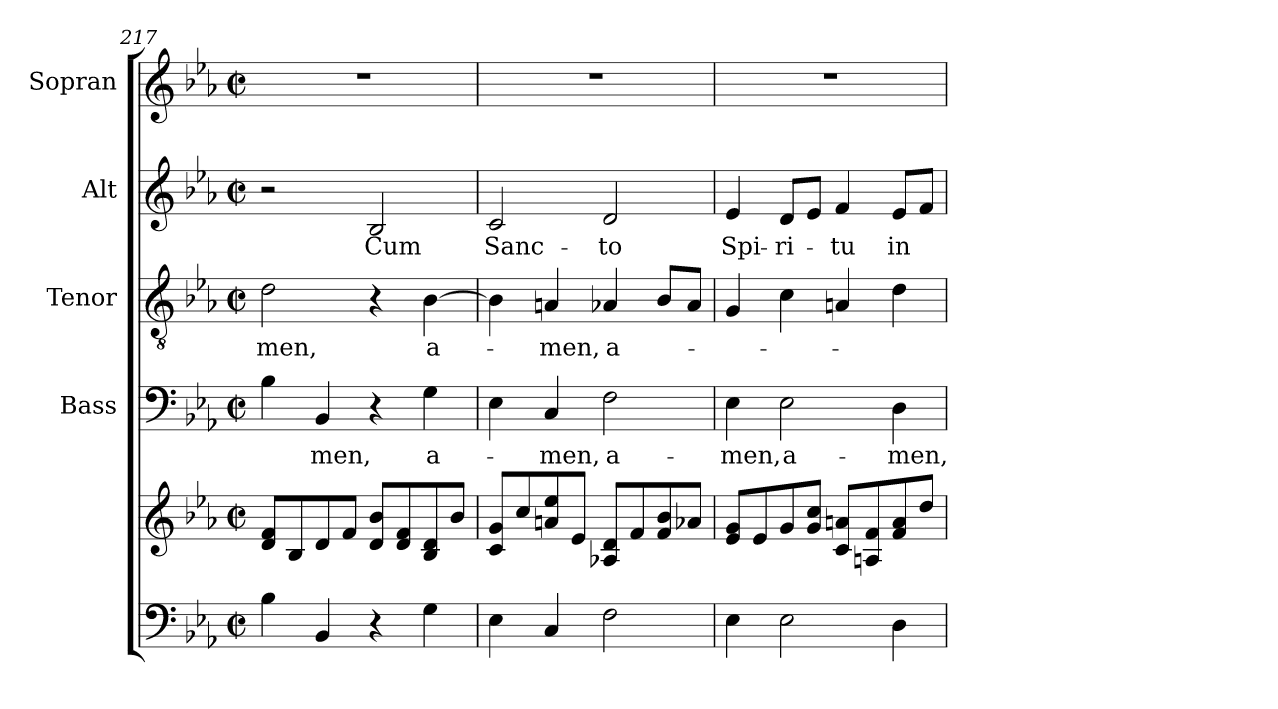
**kern	**kern	**kern	**text	**kern	**text	**kern	**text	**kern
*part5	*part5	*part4	*part4	*part3	*part3	*part2	*part2	*part1
*staff6	*staff5	*staff4	*staff4	*staff3	*staff3	*staff2	*staff2	*staff1
*	*	*I"Bass	*	*I"Tenor	*	*I"Alt	*	*I"Sopran
*	*	*I'B.	*	*I'T.	*	*I'A.	*	*I'S.
*clefF4	*clefG2	*clefF4	*	*clefGv2	*	*clefG2	*	*clefG2
*k[b-e-a-]	*k[b-e-a-]	*k[b-e-a-]	*	*k[b-e-a-]	*	*k[b-e-a-]	*	*k[b-e-a-]
*E-:	*E-:	*E-:	*	*E-:	*	*E-:	*	*E-:
*M2/2	*M2/2	*M2/2	*	*M2/2	*	*M2/2	*	*M2/2
*met(c|)	*met(c|)	*met(c|)	*	*met(c|)	*	*met(c|)	*	*met(c|)
=217	=217	=217	=217	=217	=217	=217	=217	=217
!	!	!	!	!	!LO:LY:b	!	!	!
4B-\	8d/ 8f/L	4B-\	.	2d\	-men,	2r	.	1r
.	8B-/	.	.	.	.	.	.	.
!	!	!	!LO:LY:b	!	!	!	!	!
4BB-/	8d/	4BB-/	-men,	.	.	.	.	.
.	8f/J	.	.	.	.	.	.	.
!	!	!	!	!	!	!	!LO:LY:b	!
4r	8d/ 8b-/L	4r	.	4r	.	2B-/	Cum	.
.	8d/ 8f/	.	.	.	.	.	.	.
!	!	!	!LO:LY:b	!	!LO:LY:b	!	!	!
4G\	8B-/ 8d/	4G\	a-	[4B-\	a-	.	.	.
.	8b-/J	.	.	.	.	.	.	.
!!LO:PB:g=z
=218	=218	=218	=218	=218	=218	=218	=218	=218
!	!	!	!	!	!	!	!LO:LY:b	!
4E-\	8c/ 8g/L	4E-\	.	4B-\]	.	2c/	Sanc-	1r
.	8cc/	.	.	.	.	.	.	.
!	!	!	!LO:LY:b	!	!LO:LY:b	!	!	!
4C/	8an/ 8ee-/	4C/	-men,	4An/	-men,	.	.	.
.	8e-/J	.	.	.	.	.	.	.
!	!	!	!LO:LY:b	!	!LO:LY:b	!	!LO:LY:b	!
2F\	8A-X/ 8d/L	2F\	a-	4A-X/	a-	2d/	-to	.
.	8f/	.	.	.	.	.	.	.
.	8f/ 8b-/	.	.	8B-/L	.	.	.	.
.	8a-X/J	.	.	8A-/J	.	.	.	.
=219	=219	=219	=219	=219	=219	=219	=219	=219
!	!	!	!LO:LY:b	!	!	!	!LO:LY:b	!
4E-\	8e-/ 8g/L	4E-\	-men,	4G/	.	4e-/	Spi-	1r
.	8e-/	.	.	.	.	.	.	.
!	!	!	!LO:LY:b	!	!	!	!LO:LY:b	!
2E-\	8g/	2E-\	a-	4c\	.	8d/L	-ri-	.
.	8g/ 8cc/J	.	.	.	.	8e-/J	.	.
!	!	!	!	!	!	!	!LO:LY:b	!
.	8c/ 8an/L	.	.	4An/	.	4f/	-tu	.
.	8An/ 8f/	.	.	.	.	.	.	.
!	!	!	!LO:LY:b	!	!	!	!LO:LY:b	!
4D\	8f/ 8a/	4D\	-men,	4d\	.	8e-/L	in	.
.	8dd/J	.	.	.	.	8f/J	.	.
=	=	=	=	=	=	=	=	=
*-	*-	*-	*-	*-	*-	*-	*-	*-
